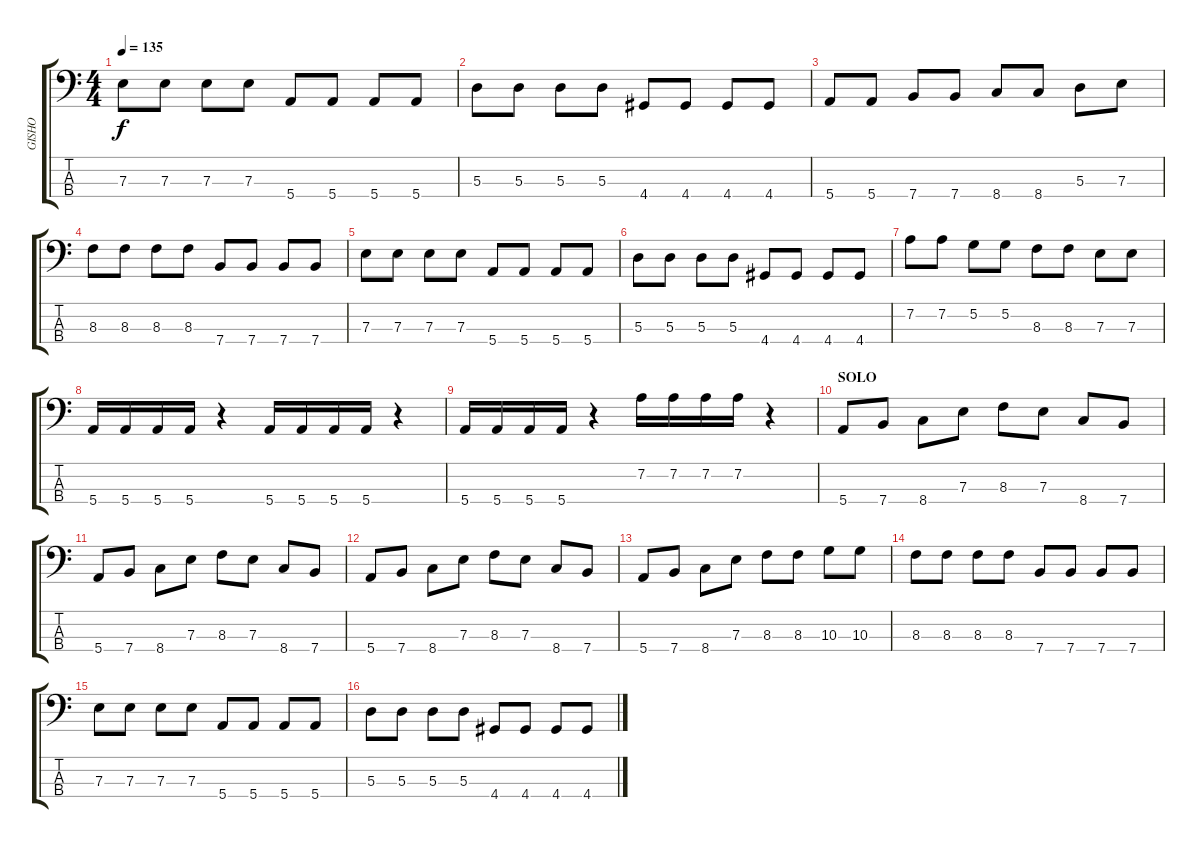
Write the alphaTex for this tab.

\track ("GISHO" "GISHO") {instrument electricbasspick}
\staff {score tabs}
\tuning (G2 D2 A1 E1) {hide}
\ts (4 4)
\tempo 135
\clef f4
\ks c
7.3.8{dy f} 7.3.8 7.3.8 7.3.8 5.4.8 5.4.8 5.4.8 5.4.8 |
5.3.8 5.3.8 5.3.8 5.3.8 4.4.8 4.4.8 4.4.8 4.4.8 |
5.4.8 5.4.8 7.4.8 7.4.8 8.4.8 8.4.8 5.3.8 7.3.8 |
8.3.8 8.3.8 8.3.8 8.3.8 7.4.8 7.4.8 7.4.8 7.4.8 |
7.3.8 7.3.8 7.3.8 7.3.8 5.4.8 5.4.8 5.4.8 5.4.8 |
5.3.8 5.3.8 5.3.8 5.3.8 4.4.8 4.4.8 4.4.8 4.4.8 |
7.2.8 7.2.8 5.2.8 5.2.8 8.3.8 8.3.8 7.3.8 7.3.8 |
5.4.16 5.4.16 5.4.16 5.4.16 r.4 5.4.16 5.4.16 5.4.16 5.4.16 r.4 |
5.4.16 5.4.16 5.4.16 5.4.16 r.4 7.2.16 7.2.16 7.2.16 7.2.16 r.4 |
\section ("" "SOLO")
5.4.8 7.4.8 8.4.8 7.3.8 8.3.8 7.3.8 8.4.8 7.4.8 |
5.4.8 7.4.8 8.4.8 7.3.8 8.3.8 7.3.8 8.4.8 7.4.8 |
5.4.8 7.4.8 8.4.8 7.3.8 8.3.8 7.3.8 8.4.8 7.4.8 |
5.4.8 7.4.8 8.4.8 7.3.8 8.3.8 8.3.8 10.3.8 10.3.8 |
8.3.8 8.3.8 8.3.8 8.3.8 7.4.8 7.4.8 7.4.8 7.4.8 |
7.3.8 7.3.8 7.3.8 7.3.8 5.4.8 5.4.8 5.4.8 5.4.8 |
5.3.8 5.3.8 5.3.8 5.3.8 4.4.8 4.4.8 4.4.8 4.4.8
